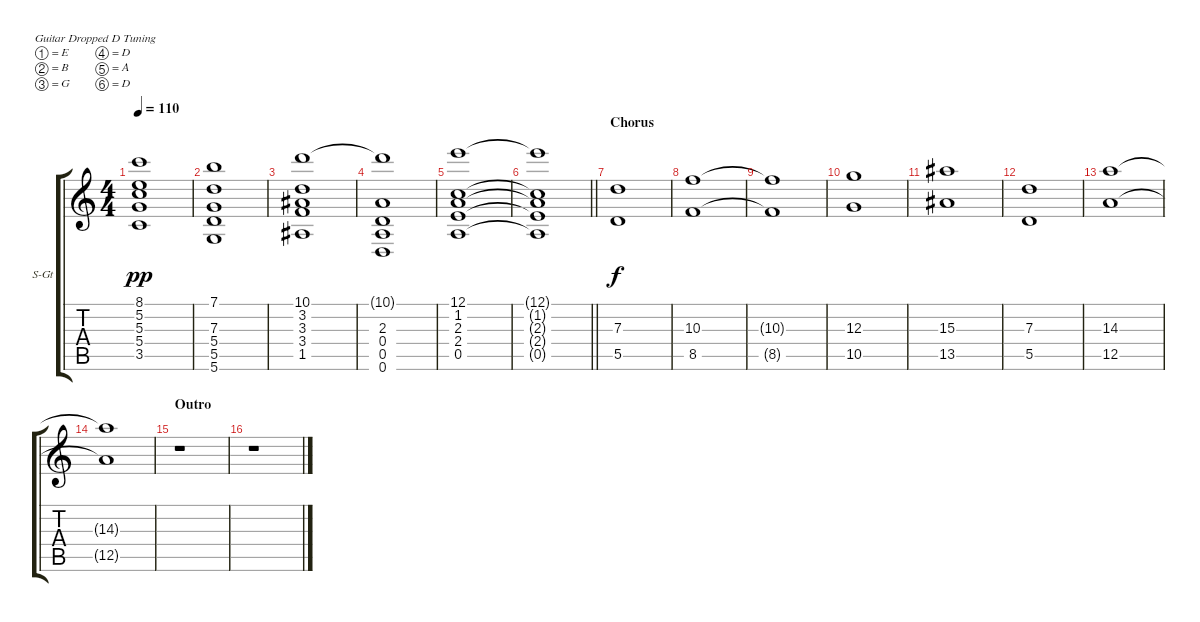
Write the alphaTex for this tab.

\bracketExtendMode groupsimilarinstruments
\firstSystemTrackNameOrientation horizontal
\otherSystemsTrackNameOrientation horizontal
\track ("Keyboard 1" "S-Gt") {instrument fx1rain}
\staff {score tabs}
\tuning (E4 B3 G3 D3 A2 D2)
\displaytranspose 12
\ts (4 4)
\tempo 110
\clef g2
\ks c
(8.1{t} 5.2{t} 5.3{t} 5.4{t} 3.5{t}).1{dy pp} |
(7.1 7.3 5.4 5.5 5.6).1 |
(10.1 3.2 3.3 3.4 1.5).1 |
(10.1{t} 2.3 0.4 0.5 0.6).1 |
(12.1 1.2 2.3 2.4 0.5).1 |
\barLineRight lightlight
(12.1{t} 1.2{t} 2.3{t} 2.4{t} 0.5{t}).1 |
\section ("" "Chorus")
(7.3 5.5).1{dy f} |
(10.3 8.5).1 |
(10.3{t} 8.5{t}).1 |
(12.3 10.5).1 |
(15.3 13.5).1 |
(7.3 5.5).1 |
(14.3 12.5).1 |
(14.3{t} 12.5{t}).1 |
\section ("" "Outro")
r.1 |
r.1
